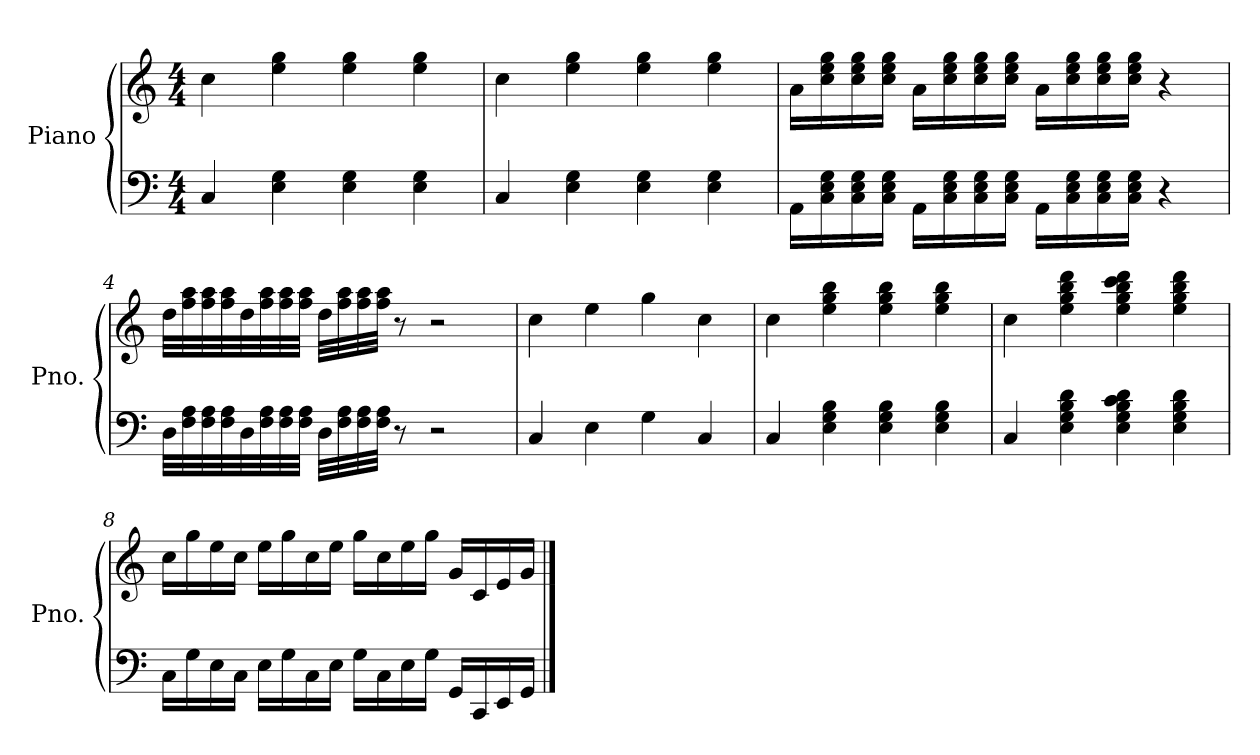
**kern	**kern
*part1	*part1
*staff2	*staff1
*I"Piano	*
*I'Pno.	*
*clefF4	*clefG2
*k[]	*k[]
*M4/4	*M4/4
=1	=1
4C/	4cc\
4E\ 4G\	4ee\ 4gg\
4E\ 4G\	4ee\ 4gg\
4E\ 4G\	4ee\ 4gg\
=2	=2
4C/	4cc\
4E\ 4G\	4ee\ 4gg\
4E\ 4G\	4ee\ 4gg\
4E\ 4G\	4ee\ 4gg\
=3	=3
16AA\LL	16a\LL
16C\ 16E\ 16G\	16cc\ 16ee\ 16gg\
16C\ 16E\ 16G\	16cc\ 16ee\ 16gg\
16C\ 16E\ 16G\JJ	16cc\ 16ee\ 16gg\JJ
16AA\LL	16a\LL
16C\ 16E\ 16G\	16cc\ 16ee\ 16gg\
16C\ 16E\ 16G\	16cc\ 16ee\ 16gg\
16C\ 16E\ 16G\JJ	16cc\ 16ee\ 16gg\JJ
16AA\LL	16a\LL
16C\ 16E\ 16G\	16cc\ 16ee\ 16gg\
16C\ 16E\ 16G\	16cc\ 16ee\ 16gg\
16C\ 16E\ 16G\JJ	16cc\ 16ee\ 16gg\JJ
4r	4r
=4	=4
32D\LLL	32dd\LLL
32F\ 32A\	32ff\ 32aa\
32F\ 32A\	32ff\ 32aa\
32F\ 32A\	32ff\ 32aa\
32D\	32dd\
32F\ 32A\	32ff\ 32aa\
32F\ 32A\	32ff\ 32aa\
32F\ 32A\JJJ	32ff\ 32aa\JJJ
32D\LLL	32dd\LLL
32F\ 32A\	32ff\ 32aa\
32F\ 32A\	32ff\ 32aa\
32F\ 32A\JJJ	32ff\ 32aa\JJJ
8r	8r
2r	2r
=5	=5
4C/	4cc\
4E\	4ee\
4G\	4gg\
4C/	4cc\
!!LO:LB:g=z
=6	=6
4C/	4cc\
4E\ 4G\ 4B\	4ee\ 4gg\ 4bb\
4E\ 4G\ 4B\	4ee\ 4gg\ 4bb\
4E\ 4G\ 4B\	4ee\ 4gg\ 4bb\
=7	=7
4C/	4cc\
4E\ 4G\ 4B\ 4d\	4ee\ 4gg\ 4bb\ 4ddd\
4E\ 4G\ 4B\ 4c\ 4d\	4ee\ 4gg\ 4bb\ 4ccc\ 4ddd\
4E\ 4G\ 4B\ 4d\	4ee\ 4gg\ 4bb\ 4ddd\
=8	=8
16C\LL	16cc\LL
16G\	16gg\
16E\	16ee\
16C\JJ	16cc\JJ
16E\LL	16ee\LL
16G\	16gg\
16C\	16cc\
16E\JJ	16ee\JJ
16G\LL	16gg\LL
16C\	16cc\
16E\	16ee\
16G\JJ	16gg\JJ
16GG/LL	16g/LL
16CC/	16c/
16EE/	16e/
16GG/JJ	16g/JJ
==	==
*-	*-
